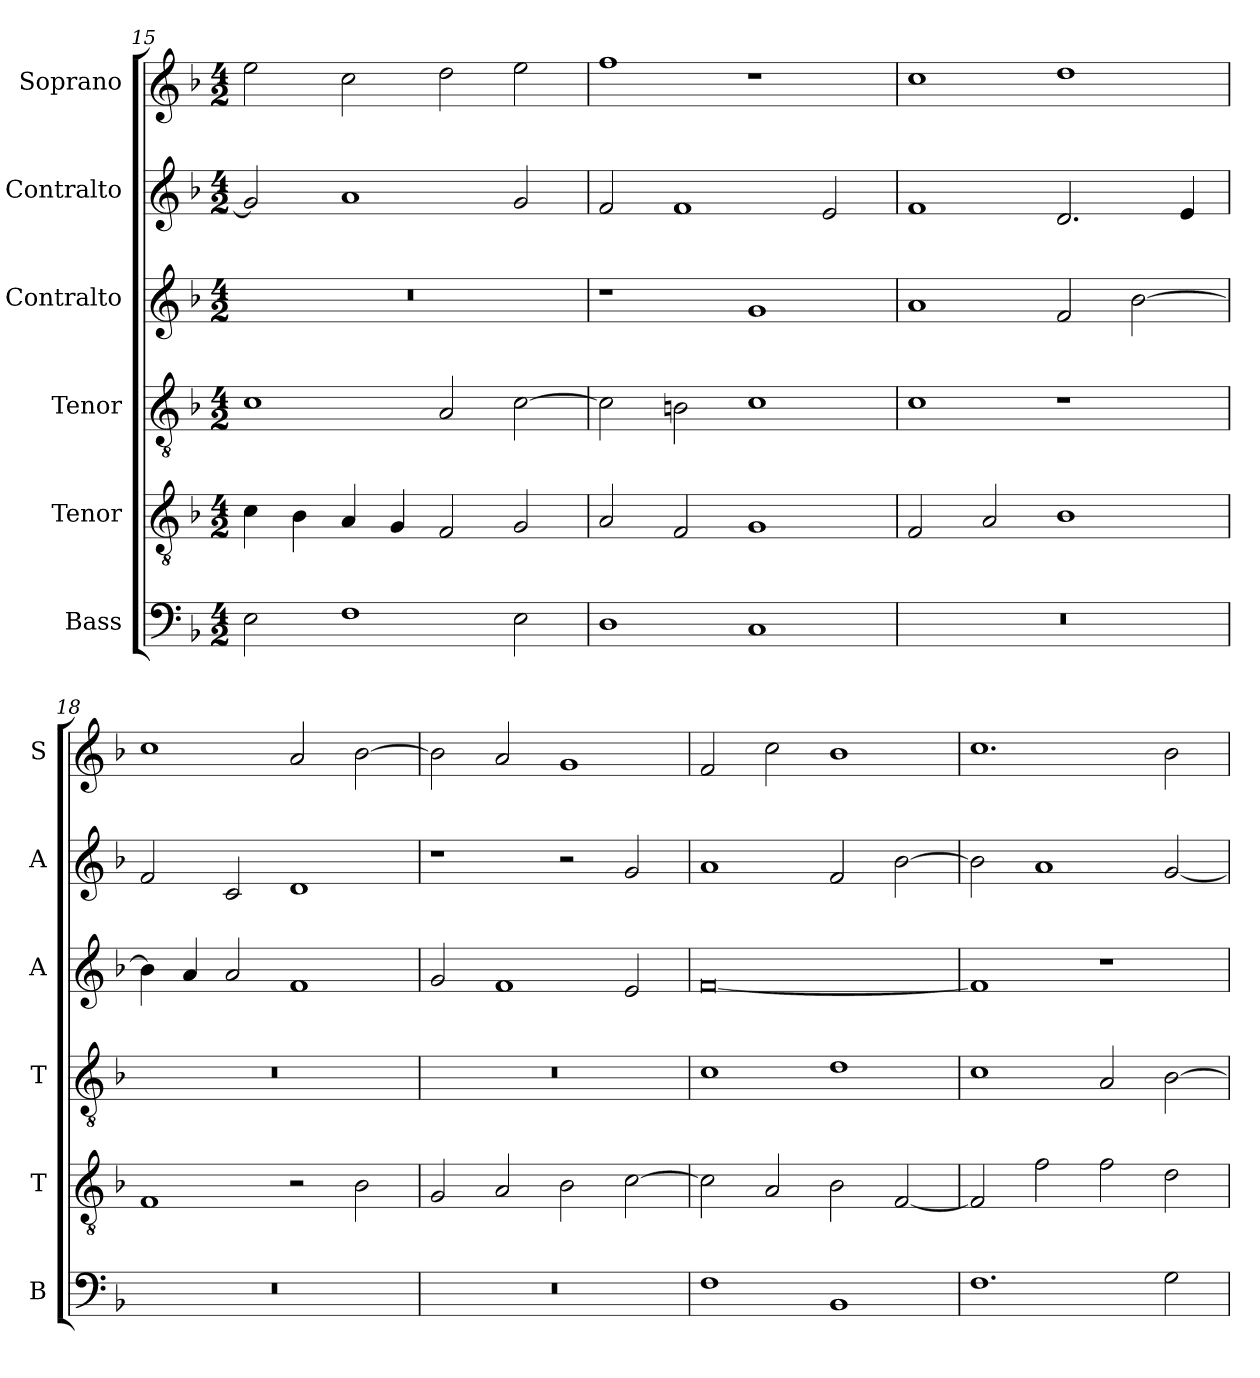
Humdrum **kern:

**kern	**kern	**kern	**kern	**kern	**kern
*part6	*part5	*part4	*part3	*part2	*part1
*staff6	*staff5	*staff4	*staff3	*staff2	*staff1
*I"Bass	*I"Tenor	*I"Tenor	*I"Contralto	*I"Contralto	*I"Soprano
*I'B	*I'T	*I'T	*I'A	*I'A	*I'S
*clefF4	*clefGv2	*clefGv2	*clefG2	*clefG2	*clefG2
*k[b-]	*k[b-]	*k[b-]	*k[b-]	*k[b-]	*k[b-]
*F:ion	*F:ion	*F:ion	*F:ion	*F:ion	*F:ion
*M4/2	*M4/2	*M4/2	*M4/2	*M4/2	*M4/2
=15	=15	=15	=15	=15	=15
2E	4c	1c	0r	2g]	2ee
.	4B-	.	.	.	.
1F	4A	.	.	1a	2cc
.	4G	.	.	.	.
.	2F	2A	.	.	2dd
2E	2G	[2c	.	2g	2ee
=16	=16	=16	=16	=16	=16
1D	2A	2c]	1r	2f	1ff
.	2F	2Bn	.	1f	.
1C	1G	1c	1g	.	1r
.	.	.	.	2e	.
=17	=17	=17	=17	=17	=17
0r	2F	1c	1a	1f	1cc
.	2A	.	.	.	.
.	1B-	1r	2f	2.d	1dd
.	.	.	[2b-	.	.
.	.	.	.	4e	.
=18	=18	=18	=18	=18	=18
0r	1F	0r	4b-]	2f	1cc
.	.	.	4a	.	.
.	.	.	2a	2c	.
.	2r	.	1f	1d	2a
.	2B-	.	.	.	[2b-
=19	=19	=19	=19	=19	=19
0r	2G	0r	2g	1r	2b-]
.	2A	.	1f	.	2a
.	2B-	.	.	2r	1g
.	[2c	.	2e	2g	.
=20	=20	=20	=20	=20	=20
1F	2c]	1c	[0f	1a	2f
.	2A	.	.	.	2cc
1BB-	2B-	1d	.	2f	1b-
.	[2F	.	.	[2b-	.
=21	=21	=21	=21	=21	=21
1.F	2F]	1c	1f]	2b-]	1.cc
.	2f	.	.	1a	.
.	2f	2A	1r	.	.
2G	2d	[2B-	.	[2g	2b-
=	=	=	=	=	=
*-	*-	*-	*-	*-	*-
